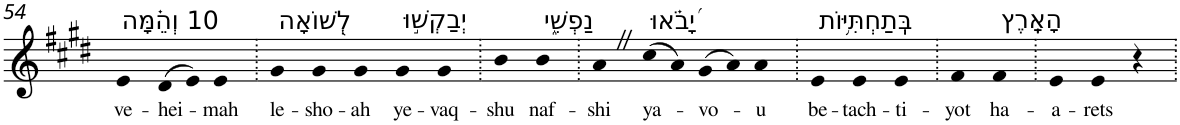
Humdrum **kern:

**kern	**text
*part1	*part1
*staff1	*staff1
*I"Piano	*
*I'Pno	*
!!LO:PB:g=z
*clefG2	*
*k[f#c#g#d#]	*
*E:	*
=54	=54
!LO:TX:a:t=10 וְהֵ֗מָּה	!
!	!LO:LY:b
4e	ve-
!	!LO:LY:b
(>8d#	-hei-
8e)	.
!	!LO:LY:b
4e	-mah
=55.	=55.
!LO:TX:a:t=לְ֭שׁוֹאָה	!
!	!LO:LY:b
4g#	le-
!	!LO:LY:b
4g#	-sho-
!	!LO:LY:b
4g#	-ah
!LO:TX:a:t=יְבַקְשׁ֣וּ	!
!	!LO:LY:b
4g#	ye-
!	!LO:LY:b
4g#	-vaq-
=56.	=56.
!	!LO:LY:b
4b	-shu
!LO:TX:a:t=נַפְשִׁ֑י	!
!	!LO:LY:b
4b	naf-
=57.	=57.
!	!LO:LY:b
4aZ	-shi
!LO:TX:a:t=יָ֝בֹ֗אוּ	!
!	!LO:LY:b
(>8cc#	ya-
8a)	.
!	!LO:LY:b
(>8g#	-vo-
8a)	.
!	!LO:LY:b
4a	-u
=58.	=58.
!LO:TX:a:t=בְּֽתַחְתִּיּ֥וֹת	!
!	!LO:LY:b
4e	be-
!	!LO:LY:b
4e	-tach-
!	!LO:LY:b
4e	-ti-
=59.	=59.
!	!LO:LY:b
4f#	-yot
!LO:TX:a:t=הָאָֽרֶץ	!
!	!LO:LY:b
4f#	ha-
=60.	=60.
!	!LO:LY:b
4e	-a-
!	!LO:LY:b
4e	-rets
4r	.
=.	=.
*-	*-
